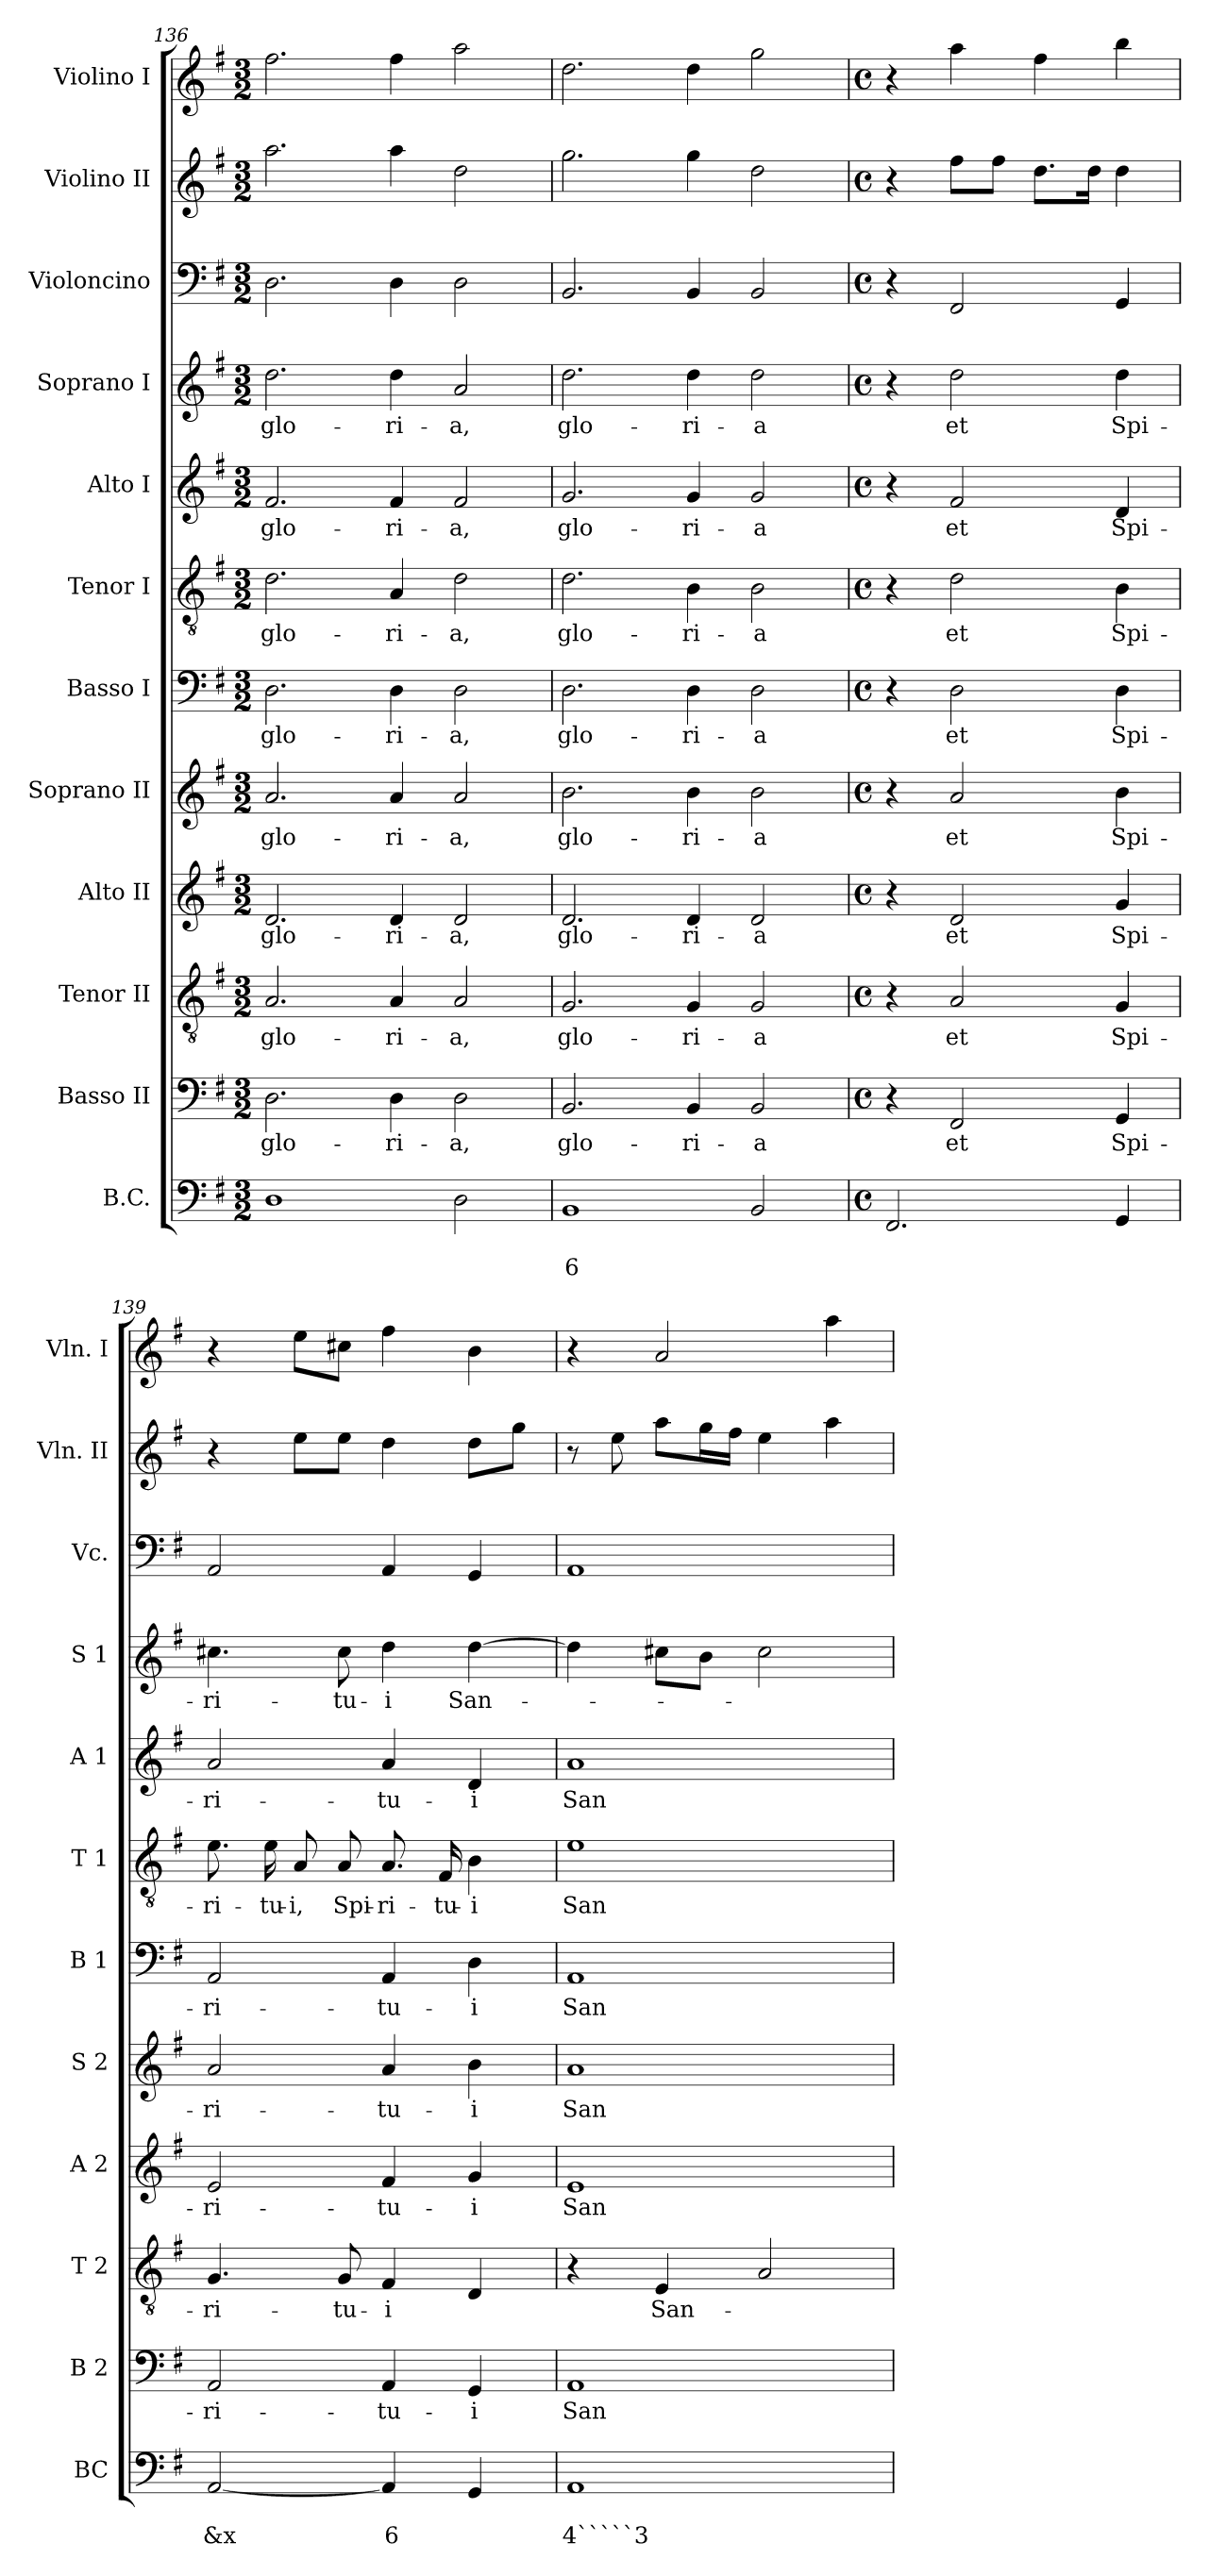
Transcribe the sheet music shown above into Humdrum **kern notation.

**kern	**text	**text	**kern	**text	**kern	**text	**kern	**text	**kern	**text	**kern	**text	**kern	**text	**kern	**text	**kern	**text	**kern	**kern	**kern
*part12	*part12	*part12	*part11	*part11	*part10	*part10	*part9	*part9	*part8	*part8	*part7	*part7	*part6	*part6	*part5	*part5	*part4	*part4	*part3	*part2	*part1
*staff12	*staff12	*staff12	*staff11	*staff11	*staff10	*staff10	*staff9	*staff9	*staff8	*staff8	*staff7	*staff7	*staff6	*staff6	*staff5	*staff5	*staff4	*staff4	*staff3	*staff2	*staff1
*I"B.C.	*	*	*I"Basso II	*	*I"Tenor II	*	*I"Alto II	*	*I"Soprano II	*	*I"Basso I	*	*I"Tenor I	*	*I"Alto I	*	*I"Soprano I	*	*I"Violoncino	*I"Violino II	*I"Violino I
*I'BC	*	*	*I'B 2	*	*I'T 2	*	*I'A 2	*	*I'S 2	*	*I'B 1	*	*I'T 1	*	*I'A 1	*	*I'S 1	*	*I'Vc.	*I'Vln. II	*I'Vln. I
*clefF4	*	*	*clefF4	*	*clefGv2	*	*clefG2	*	*clefG2	*	*clefF4	*	*clefGv2	*	*clefG2	*	*clefG2	*	*clefF4	*clefG2	*clefG2
*k[f#]	*	*	*k[f#]	*	*k[f#]	*	*k[f#]	*	*k[f#]	*	*k[f#]	*	*k[f#]	*	*k[f#]	*	*k[f#]	*	*k[f#]	*k[f#]	*k[f#]
*G:	*	*	*G:	*	*G:	*	*G:	*	*G:	*	*G:	*	*G:	*	*G:	*	*G:	*	*G:	*G:	*G:
*M3/2	*	*	*M3/2	*	*M3/2	*	*M3/2	*	*M3/2	*	*M3/2	*	*M3/2	*	*M3/2	*	*M3/2	*	*M3/2	*M3/2	*M3/2
=136	=136	=136	=136	=136	=136	=136	=136	=136	=136	=136	=136	=136	=136	=136	=136	=136	=136	=136	=136	=136	=136
!	!	!	!	!LO:LY:b	!	!LO:LY:b	!	!LO:LY:b	!	!LO:LY:b	!	!LO:LY:b	!	!LO:LY:b	!	!LO:LY:b	!	!LO:LY:b	!	!	!
1D	.	.	2.D\	glo-	2.A/	glo-	2.d/	glo-	2.a/	glo-	2.D\	glo-	2.d\	glo-	2.f#/	glo-	2.dd\	glo-	2.D\	2.aa\	2.ff#\
!	!	!	!	!LO:LY:b	!	!LO:LY:b	!	!LO:LY:b	!	!LO:LY:b	!	!LO:LY:b	!	!LO:LY:b	!	!LO:LY:b	!	!LO:LY:b	!	!	!
.	.	.	4D\	-ri-	4A/	-ri-	4d/	-ri-	4a/	-ri-	4D\	-ri-	4A/	-ri-	4f#/	-ri-	4dd\	-ri-	4D\	4aa\	4ff#\
!	!	!	!	!LO:LY:b	!	!LO:LY:b	!	!LO:LY:b	!	!LO:LY:b	!	!LO:LY:b	!	!LO:LY:b	!	!LO:LY:b	!	!LO:LY:b	!	!	!
2D\	.	.	2D\	-a,	2A/	-a,	2d/	-a,	2a/	-a,	2D\	-a,	2d\	-a,	2f#/	-a,	2a/	-a,	2D\	2dd\	2aa\
=137	=137	=137	=137	=137	=137	=137	=137	=137	=137	=137	=137	=137	=137	=137	=137	=137	=137	=137	=137	=137	=137
!	!	!LO:LY:b	!	!LO:LY:b	!	!LO:LY:b	!	!LO:LY:b	!	!LO:LY:b	!	!LO:LY:b	!	!LO:LY:b	!	!LO:LY:b	!	!LO:LY:b	!	!	!
1BB	.	6	2.BB/	glo-	2.G/	glo-	2.d/	glo-	2.b\	glo-	2.D\	glo-	2.d\	glo-	2.g/	glo-	2.dd\	glo-	2.BB/	2.gg\	2.dd\
!	!	!	!	!LO:LY:b	!	!LO:LY:b	!	!LO:LY:b	!	!LO:LY:b	!	!LO:LY:b	!	!LO:LY:b	!	!LO:LY:b	!	!LO:LY:b	!	!	!
.	.	.	4BB/	-ri-	4G/	-ri-	4d/	-ri-	4b\	-ri-	4D\	-ri-	4B\	-ri-	4g/	-ri-	4dd\	-ri-	4BB/	4gg\	4dd\
!	!	!	!	!LO:LY:b	!	!LO:LY:b	!	!LO:LY:b	!	!LO:LY:b	!	!LO:LY:b	!	!LO:LY:b	!	!LO:LY:b	!	!LO:LY:b	!	!	!
2BB/	.	.	2BB/	-a	2G/	-a	2d/	-a	2b\	-a	2D\	-a	2B\	-a	2g/	-a	2dd\	-a	2BB/	2dd\	2gg\
!!LO:PB:g=z
=138	=138	=138	=138	=138	=138	=138	=138	=138	=138	=138	=138	=138	=138	=138	=138	=138	=138	=138	=138	=138	=138
*M4/4	*	*	*M4/4	*	*M4/4	*	*M4/4	*	*M4/4	*	*M4/4	*	*M4/4	*	*M4/4	*	*M4/4	*	*M4/4	*M4/4	*M4/4
*met(c)	*	*	*met(c)	*	*met(c)	*	*met(c)	*	*met(c)	*	*met(c)	*	*met(c)	*	*met(c)	*	*met(c)	*	*met(c)	*met(c)	*met(c)
2.FF#/	.	.	4r	.	4r	.	4r	.	4r	.	4r	.	4r	.	4r	.	4r	.	4r	4r	4r
!	!	!	!	!LO:LY:b	!	!LO:LY:b	!	!LO:LY:b	!	!LO:LY:b	!	!LO:LY:b	!	!LO:LY:b	!	!LO:LY:b	!	!LO:LY:b	!	!	!
.	.	.	2FF#/	et	2A/	et	2d/	et	2a/	et	2D\	et	2d\	et	2f#/	et	2dd\	et	2FF#/	8ff#\L	4aa\
.	.	.	.	.	.	.	.	.	.	.	.	.	.	.	.	.	.	.	.	8ff#\J	.
.	.	.	.	.	.	.	.	.	.	.	.	.	.	.	.	.	.	.	.	8.dd\L	4ff#\
.	.	.	.	.	.	.	.	.	.	.	.	.	.	.	.	.	.	.	.	16dd\Jk	.
!	!	!	!	!LO:LY:b	!	!LO:LY:b	!	!LO:LY:b	!	!LO:LY:b	!	!LO:LY:b	!	!LO:LY:b	!	!LO:LY:b	!	!LO:LY:b	!	!	!
4GG/	.	.	4GG/	Spi-	4G/	Spi-	4g/	Spi-	4b\	Spi-	4D\	Spi-	4B\	Spi-	4d/	Spi-	4dd\	Spi-	4GG/	4dd\	4bb\
=139	=139	=139	=139	=139	=139	=139	=139	=139	=139	=139	=139	=139	=139	=139	=139	=139	=139	=139	=139	=139	=139
!	!	!LO:LY:b	!	!LO:LY:b	!	!LO:LY:b	!	!LO:LY:b	!	!LO:LY:b	!	!LO:LY:b	!	!LO:LY:b	!	!LO:LY:b	!	!LO:LY:b	!	!	!
[2AA/	.	&x	2AA/	-ri-	4.G/	-ri-	2e/	-ri-	2a/	-ri-	2AA/	-ri-	8.e\	-ri-	2a/	-ri-	4.cc#X\	-ri-	2AA/	4r	4r
!	!	!	!	!	!	!	!	!	!	!	!	!	!	!LO:LY:b	!	!	!	!	!	!	!
.	.	.	.	.	.	.	.	.	.	.	.	.	16e\	-tu-	.	.	.	.	.	.	.
!	!	!	!	!	!	!	!	!	!	!	!	!	!	!LO:LY:b	!	!	!	!	!	!	!
.	.	.	.	.	.	.	.	.	.	.	.	.	8A/	-i,	.	.	.	.	.	8ee\L	8ee\L
!	!	!	!	!	!	!LO:LY:b	!	!	!	!	!	!	!	!LO:LY:b	!	!	!	!LO:LY:b	!	!	!
.	.	.	.	.	8G/	-tu-	.	.	.	.	.	.	8A/	Spi-	.	.	8cc#\	-tu-	.	8ee\J	8cc#X\J
!	!	!LO:LY:b	!	!LO:LY:b	!	!LO:LY:b	!	!LO:LY:b	!	!LO:LY:b	!	!LO:LY:b	!	!LO:LY:b	!	!LO:LY:b	!	!LO:LY:b	!	!	!
4AA/]	.	6	4AA/	-tu-	4F#/	-i	4f#/	-tu-	4a/	-tu-	4AA/	-tu-	8.A/	-ri-	4a/	-tu-	4dd\	-i	4AA/	4dd\	4ff#\
!	!	!	!	!	!	!	!	!	!	!	!	!	!	!LO:LY:b	!	!	!	!	!	!	!
.	.	.	.	.	.	.	.	.	.	.	.	.	16F#/	-tu-	.	.	.	.	.	.	.
!	!	!	!	!LO:LY:b	!	!	!	!LO:LY:b	!	!LO:LY:b	!	!LO:LY:b	!	!LO:LY:b	!	!LO:LY:b	!	!LO:LY:b	!	!	!
4GG/	.	.	4GG/	-i	4D/	.	4g/	-i	4b\	-i	4D\	-i	4B\	-i	4d/	-i	[4dd\	San-	4GG/	8dd\L	4b\
.	.	.	.	.	.	.	.	.	.	.	.	.	.	.	.	.	.	.	.	8gg\J	.
=140	=140	=140	=140	=140	=140	=140	=140	=140	=140	=140	=140	=140	=140	=140	=140	=140	=140	=140	=140	=140	=140
!	!	!LO:LY:b	!	!LO:LY:b	!	!	!	!LO:LY:b	!	!LO:LY:b	!	!LO:LY:b	!	!LO:LY:b	!	!LO:LY:b	!	!	!	!	!
1AA	.	4`````3	1AA	San-	4r	.	1e	San-	1a	San-	1AA	San-	1e	San-	1a	San-	4dd\]	.	1AA	8r	4r
.	.	.	.	.	.	.	.	.	.	.	.	.	.	.	.	.	.	.	.	8ee\	.
!	!	!	!	!	!	!LO:LY:b	!	!	!	!	!	!	!	!	!	!	!	!	!	!	!
.	.	.	.	.	4E/	San-	.	.	.	.	.	.	.	.	.	.	8cc#X\L	.	.	8aa\L	2a/
.	.	.	.	.	.	.	.	.	.	.	.	.	.	.	.	.	8b\J	.	.	16gg\L	.
.	.	.	.	.	.	.	.	.	.	.	.	.	.	.	.	.	.	.	.	16ff#\JJ	.
.	.	.	.	.	2A/	.	.	.	.	.	.	.	.	.	.	.	2cc#\	.	.	4ee\	.
.	.	.	.	.	.	.	.	.	.	.	.	.	.	.	.	.	.	.	.	4aa\	4aa\
=	=	=	=	=	=	=	=	=	=	=	=	=	=	=	=	=	=	=	=	=	=
*-	*-	*-	*-	*-	*-	*-	*-	*-	*-	*-	*-	*-	*-	*-	*-	*-	*-	*-	*-	*-	*-
